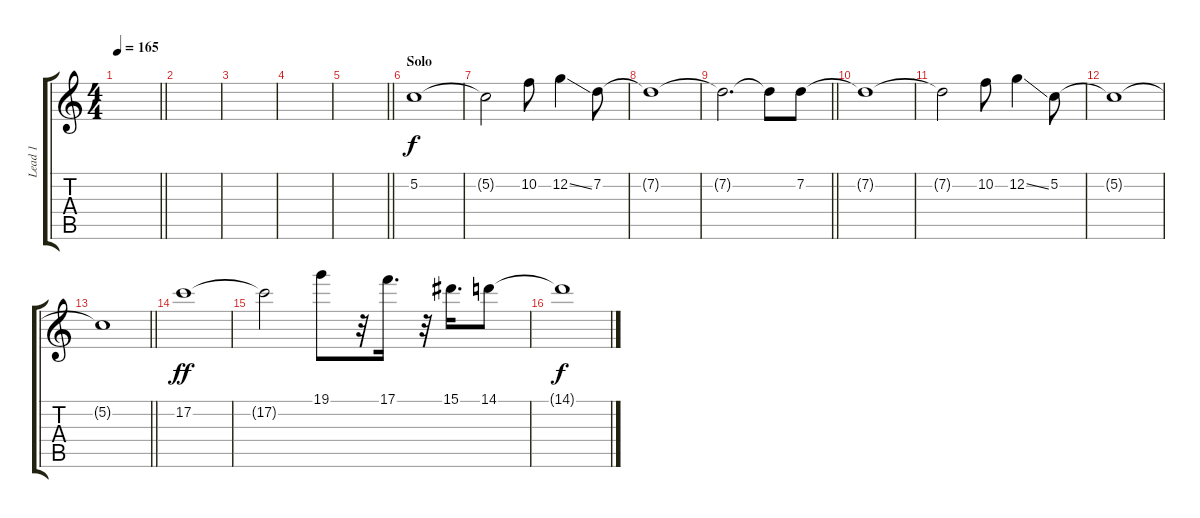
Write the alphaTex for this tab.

\track ("Lead 1" "Lead 1") {instrument distortionguitar}
\staff {score tabs}
\tuning (C4 G3 Eb3 Bb2 F2 C2) {hide}
\ts (4 4)
\tempo 165
\clef g2
\barLineRight lightlight
\ks c
|
|
|
|
\barLineRight lightlight
|
\section ("" "Solo")
5.2.1 |
5.2{t}.2 10.2.8 12.2{ss}.4 7.2.8 |
7.2{t}.1 |
\barLineRight lightlight
7.2{t}.2{d} 7.2{t}.8 7.2.8 |
7.2{t}.1 |
7.2{t}.2 10.2.8 12.2{ss}.4 5.2.8 |
5.2{t}.1 |
\barLineRight lightlight
5.2{t}.1 |
17.2.1{dy ff} |
17.2{t}.2 19.1.8 r.32 17.1.16{d} r.32 15.1.16{d} 14.1.8 |
14.1{t}.1{dy f}
